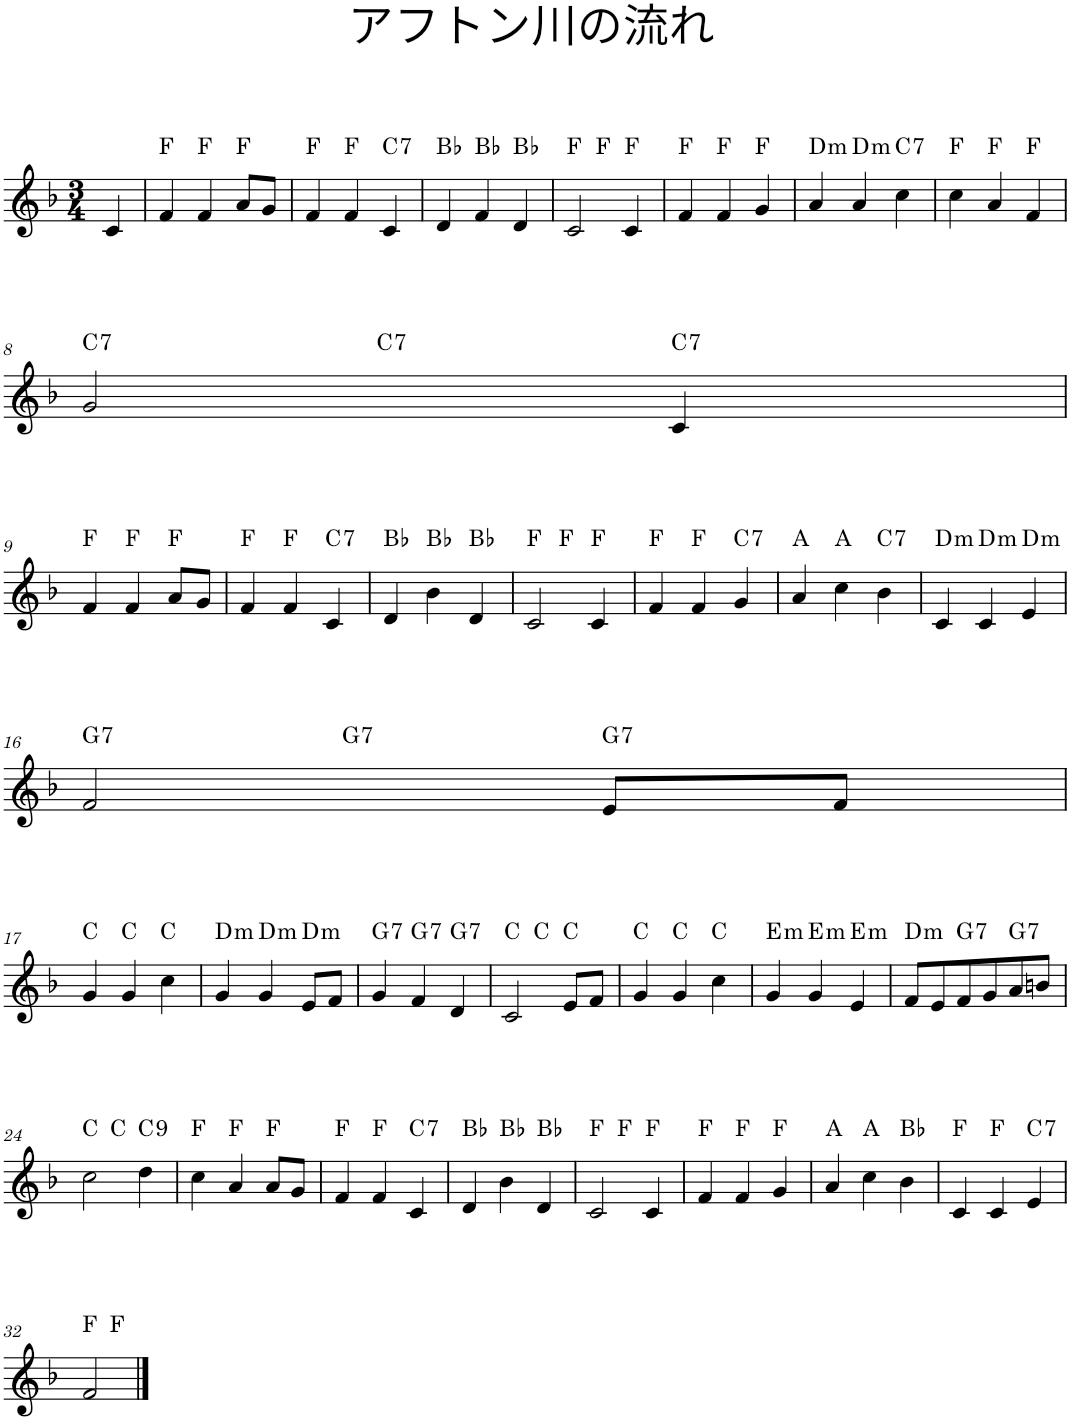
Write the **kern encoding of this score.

**kern	**harte
*part1	*part1
*staff1	*
*I"Piano	*
*I'Pno.	*
*clefG2	*
*k[b-]	*
*M3/4	*
=	=
4c/	.
=1	=1
4f/	F:maj
4f/	F:maj
8a/L	F:maj
8g/J	.
=2	=2
4f/	F:maj
4f/	F:maj
!	!LO:H:kt=7
4c/	C:7
=3	=3
4d/	Bb:maj
4f/	Bb:maj
4d/	Bb:maj
=4	=4
*^	*
2c/	4ryy	F:maj
.	2ryy	F:maj
4c/	.	F:maj
*v	*v	*
=5	=5
4f/	F:maj
4f/	F:maj
4g/	F:maj
=6	=6
!	!LO:H:kt=m
4a/	D:min
!	!LO:H:kt=m
4a/	D:min
!	!LO:H:kt=7
4cc\	C:7
=7	=7
4cc\	F:maj
4a/	F:maj
4f/	F:maj
!!LO:LB:g=z
=8	=8
!	!LO:H:kt=7
*^	*
2g/	4ryy	C:7
!	!	!LO:H:kt=7
.	2ryy	C:7
!	!	!LO:H:kt=7
4c/	.	C:7
*v	*v	*
!!LO:LB:g=z
=9	=9
4f/	F:maj
4f/	F:maj
8a/L	F:maj
8g/J	.
=10	=10
4f/	F:maj
4f/	F:maj
!	!LO:H:kt=7
4c/	C:7
=11	=11
4d/	Bb:maj
4b-\	Bb:maj
4d/	Bb:maj
=12	=12
*^	*
2c/	4ryy	F:maj
.	2ryy	F:maj
4c/	.	F:maj
*v	*v	*
=13	=13
4f/	F:maj
4f/	F:maj
!	!LO:H:kt=7
4g/	C:7
=14	=14
4a/	A:maj
4cc\	A:maj
!	!LO:H:kt=7
4b-\	C:7
=15	=15
!	!LO:H:kt=m
4c/	D:min
!	!LO:H:kt=m
4c/	D:min
!	!LO:H:kt=m
4e/	D:min
!!LO:LB:g=z
=16	=16
!	!LO:H:kt=7
*^	*
2f/	4ryy	G:7
!	!	!LO:H:kt=7
.	2ryy	G:7
!	!	!LO:H:kt=7
8e/L	.	G:7
8f/J	.	.
*v	*v	*
!!LO:LB:g=z
=17	=17
4g/	C:maj
4g/	C:maj
4cc\	C:maj
=18	=18
!	!LO:H:kt=m
4g/	D:min
!	!LO:H:kt=m
4g/	D:min
!	!LO:H:kt=m
8e/L	D:min
8f/J	.
=19	=19
!	!LO:H:kt=7
4g/	G:7
!	!LO:H:kt=7
4f/	G:7
!	!LO:H:kt=7
4d/	G:7
=20	=20
*^	*
2c/	4ryy	C:maj
.	2ryy	C:maj
8e/L	.	C:maj
8f/J	.	.
*v	*v	*
=21	=21
4g/	C:maj
4g/	C:maj
4cc\	C:maj
=22	=22
!	!LO:H:kt=m
4g/	E:min
!	!LO:H:kt=m
4g/	E:min
!	!LO:H:kt=m
4e/	E:min
=23	=23
!	!LO:H:kt=m
8f/L	D:min
8e/	.
!	!LO:H:kt=7
8f/	G:7
8g/	.
!	!LO:H:kt=7
8a/	G:7
8bn/J	.
!!LO:LB:g=z
=24	=24
*^	*
2cc\	4ryy	C:maj
.	2ryy	C:maj
!	!	!LO:H:kt=9
4dd\	.	C:9
*v	*v	*
=25	=25
4cc\	F:maj
4a/	F:maj
8a/L	F:maj
8g/J	.
=26	=26
4f/	F:maj
4f/	F:maj
!	!LO:H:kt=7
4c/	C:7
=27	=27
4d/	Bb:maj
4b-\	Bb:maj
4d/	Bb:maj
=28	=28
*^	*
2c/	4ryy	F:maj
.	2ryy	F:maj
4c/	.	F:maj
*v	*v	*
=29	=29
4f/	F:maj
4f/	F:maj
4g/	F:maj
=30	=30
4a/	A:maj
4cc\	A:maj
4b-\	Bb:maj
=31	=31
4c/	F:maj
4c/	F:maj
!	!LO:H:kt=7
4e/	C:7
!!LO:LB:g=z
=32	=32
*^	*
2f/	4ryy	F:maj
.	4ryy	F:maj
*v	*v	*
==	==
*-	*-
